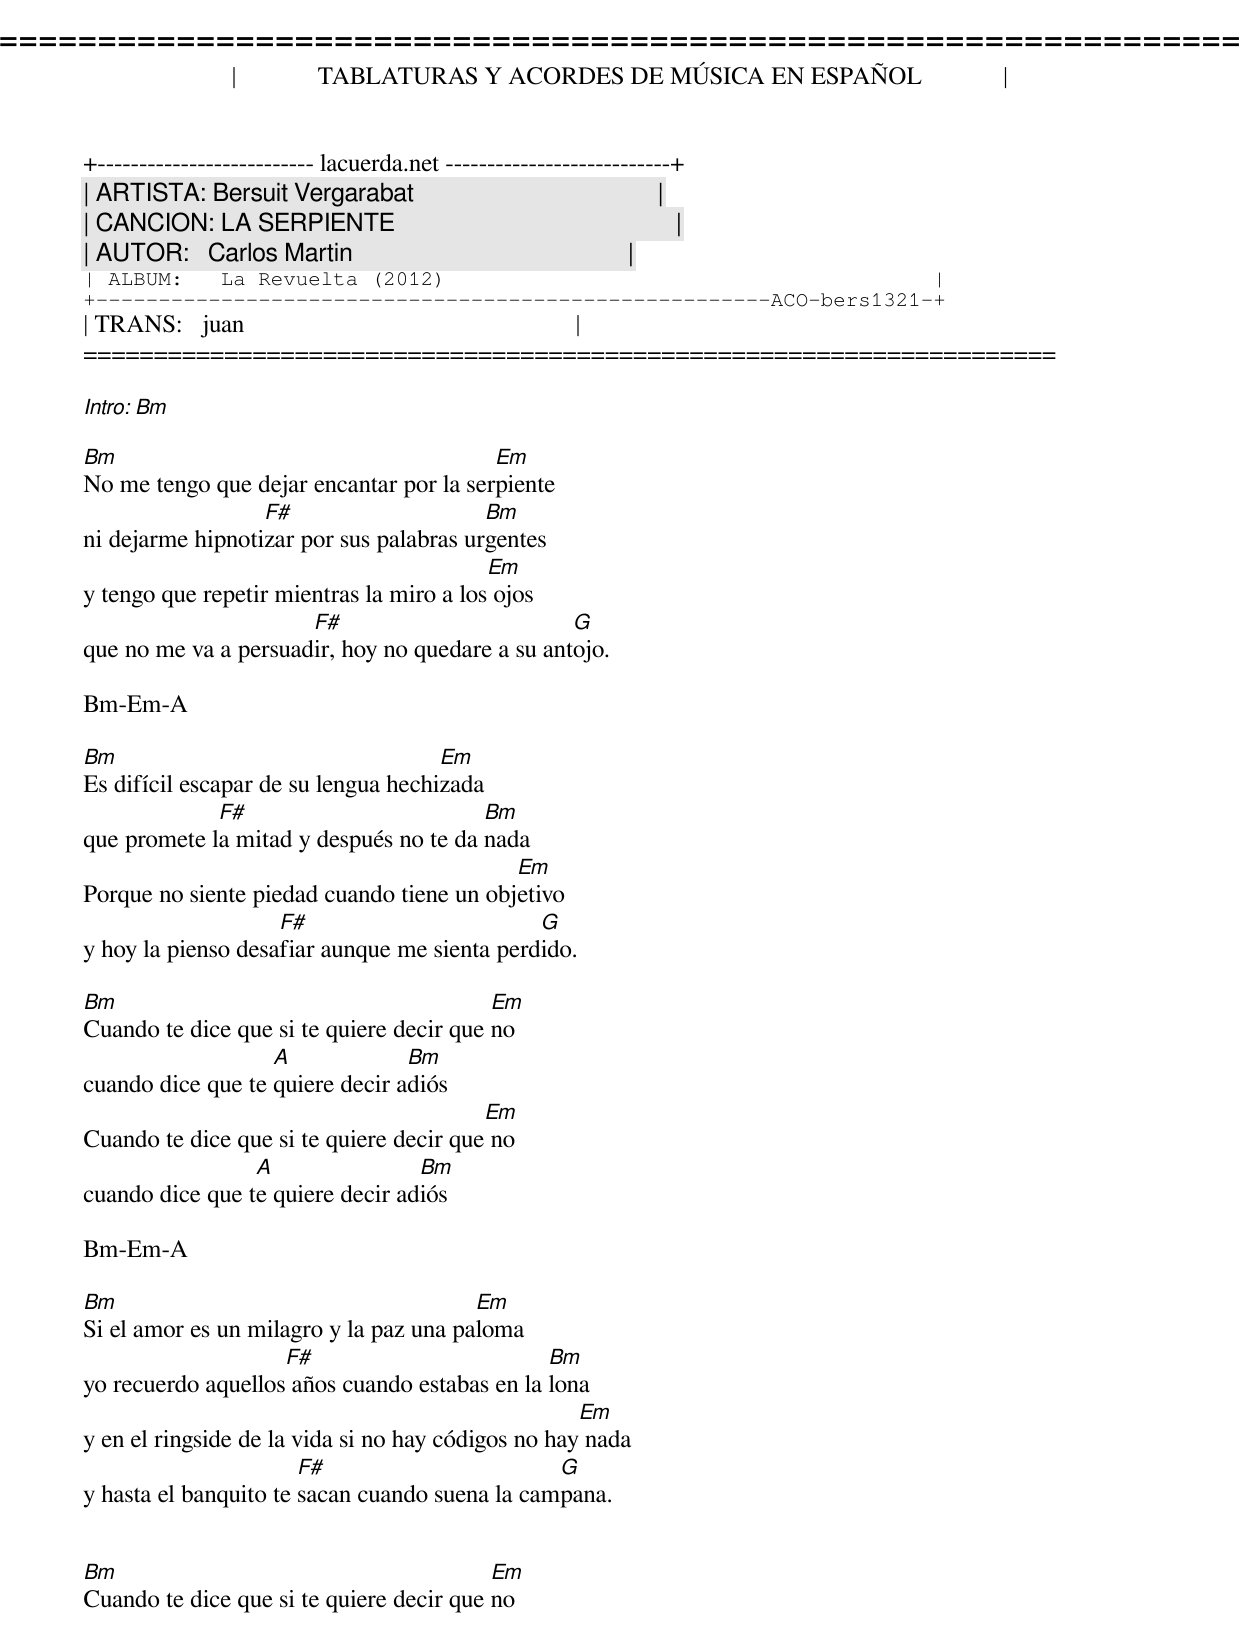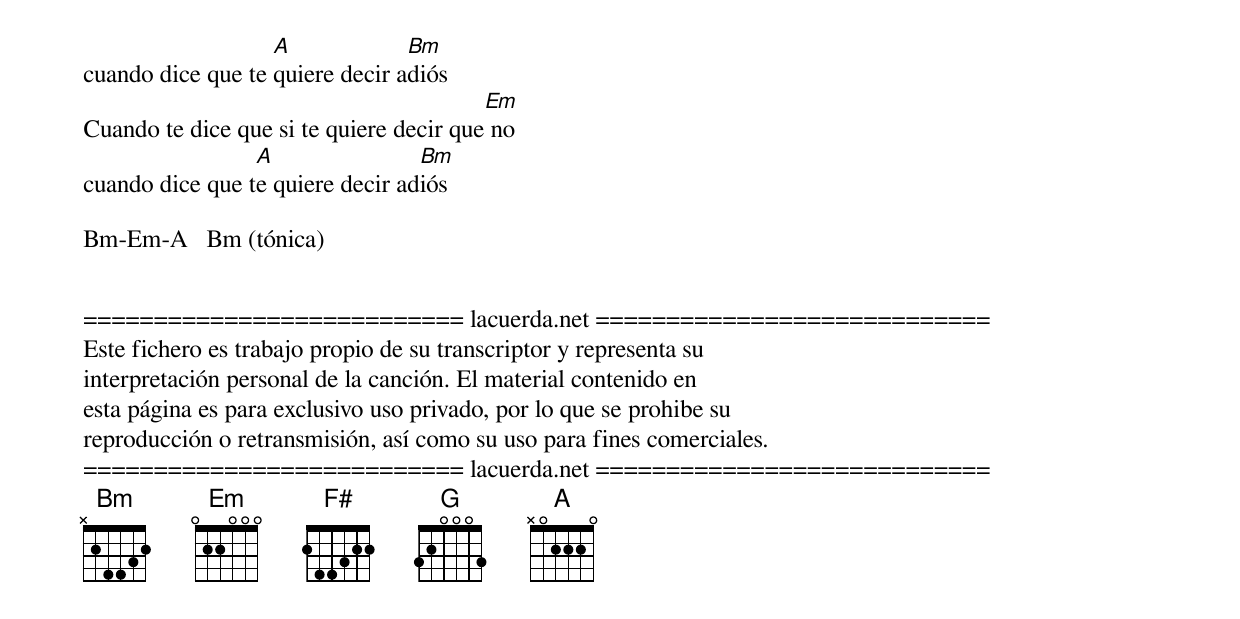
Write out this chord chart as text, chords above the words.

=====================================================================
|             TABLATURAS Y ACORDES DE MÚSICA EN ESPAÑOL             |
+-------------------------- lacuerda.net ---------------------------+
| ARTISTA: Bersuit Vergarabat                                       |
| CANCION: LA SERPIENTE                                             |
| AUTOR:   Carlos Martin                                            |
| ALBUM:   La Revuelta (2012)                                       |
+------------------------------------------------------ACO-bers1321-+
| TRANS:   juan                                                     |
=====================================================================

Intro:  Bm

Bm                                       Em
No me tengo que dejar encantar por la serpiente
                  F#                     Bm
ni dejarme hipnotizar por sus palabras urgentes
                                          Em
y tengo que repetir mientras la miro a los ojos
                      F#                         G
que no me va a persuadir, hoy no quedare a su antojo.

Bm-Em-A

Bm                                   Em
Es difícil escapar de su lengua hechizada
             F#                         Bm
que promete la mitad y después no te da nada
                                           Em
Porque no siente piedad cuando tiene un objetivo
                    F#                        G
y hoy la pienso desafiar aunque me sienta perdido.

Bm                                        Em
Cuando te dice que si te quiere decir que no
                   A             Bm
cuando dice que te quiere decir adiós
                                         Em
Cuando te dice que si te quiere decir que no
                 A                Bm
cuando dice que te quiere decir adiós

Bm-Em-A

Bm                                      Em
Si el amor es un milagro y la paz una paloma
                    F#                         Bm
yo recuerdo aquellos años cuando estabas en la lona
                                                    Em
y en el ringside de la vida si no hay códigos no hay nada
                       F#                       G
y hasta el banquito te sacan cuando suena la campana.


Bm                                        Em
Cuando te dice que si te quiere decir que no
                   A             Bm
cuando dice que te quiere decir adiós
                                         Em
Cuando te dice que si te quiere decir que no
                 A                Bm
cuando dice que te quiere decir adiós

Bm-Em-A   Bm (tónica)


=========================== lacuerda.net ============================
Este fichero es trabajo propio de su transcriptor y representa su
interpretación personal de la canción. El material contenido en
esta página es para exclusivo uso privado, por lo que se prohibe su
reproducción o retransmisión, así como su uso para fines comerciales.
=========================== lacuerda.net ============================
